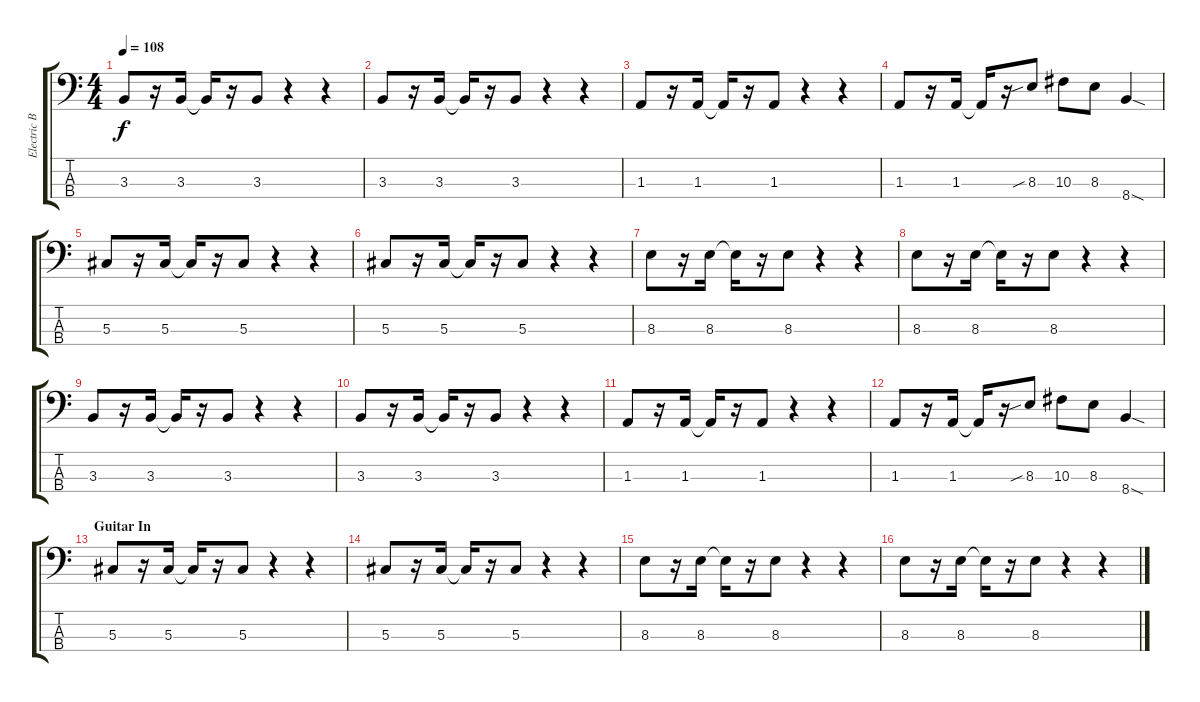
\track ("Electric Bass" "Electric B") {instrument electricbassfinger}
\staff {score tabs}
\tuning (Gb2 Db2 Ab1 Eb1) {hide}
\ts (4 4)
\tempo 108
\clef f4
\ks c
3.3.8{dy f} r.16 3.3.16 3.3{t}.16 r.16 3.3.8 r.4 r.4 |
3.3.8 r.16 3.3.16 3.3{t}.16 r.16 3.3.8 r.4 r.4 |
1.3.8 r.16 1.3.16 1.3{t}.16 r.16 1.3.8 r.4 r.4 |
1.3.8 r.16 1.3.16 1.3{t}.16 r.16 8.3{sib}.8 10.3.8 8.3.8 8.4{sod}.4 |
5.3.8 r.16 5.3.16 5.3{t}.16 r.16 5.3.8 r.4 r.4 |
5.3.8 r.16 5.3.16 5.3{t}.16 r.16 5.3.8 r.4 r.4 |
8.3.8 r.16 8.3.16 8.3{t}.16 r.16 8.3.8 r.4 r.4 |
8.3.8 r.16 8.3.16 8.3{t}.16 r.16 8.3.8 r.4 r.4 |
3.3.8 r.16 3.3.16 3.3{t}.16 r.16 3.3.8 r.4 r.4 |
3.3.8 r.16 3.3.16 3.3{t}.16 r.16 3.3.8 r.4 r.4 |
1.3.8 r.16 1.3.16 1.3{t}.16 r.16 1.3.8 r.4 r.4 |
1.3.8 r.16 1.3.16 1.3{t}.16 r.16 8.3{sib}.8 10.3.8 8.3.8 8.4{sod}.4 |
\section ("" "Guitar In")
5.3.8 r.16 5.3.16 5.3{t}.16 r.16 5.3.8 r.4 r.4 |
5.3.8 r.16 5.3.16 5.3{t}.16 r.16 5.3.8 r.4 r.4 |
8.3.8 r.16 8.3.16 8.3{t}.16 r.16 8.3.8 r.4 r.4 |
8.3.8 r.16 8.3.16 8.3{t}.16 r.16 8.3.8 r.4 r.4
